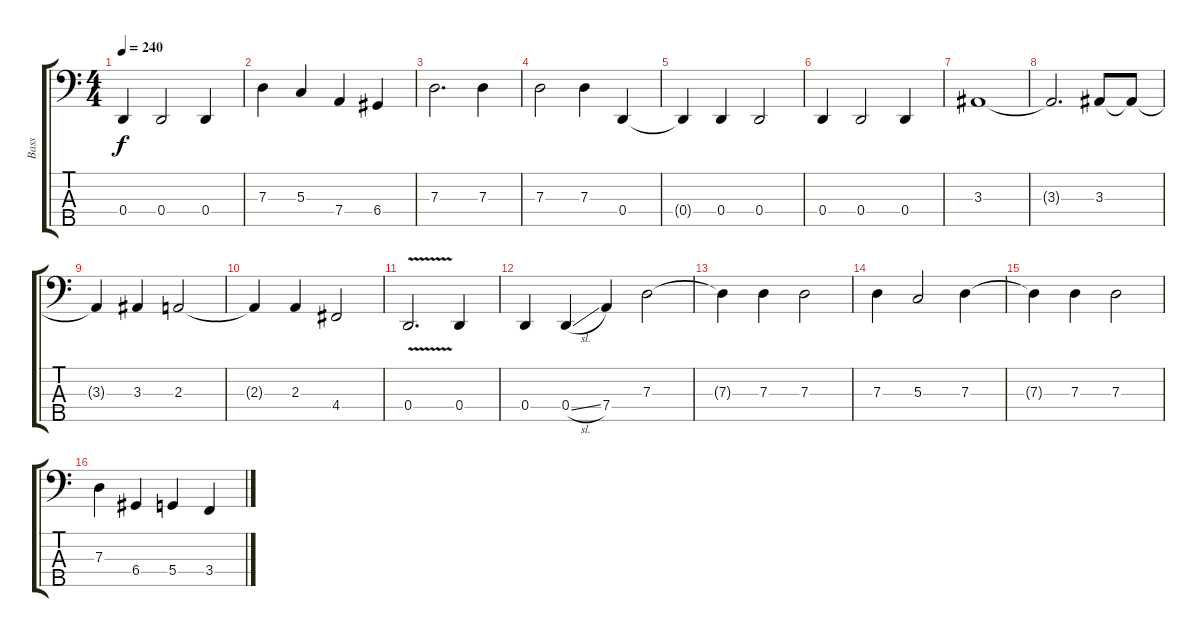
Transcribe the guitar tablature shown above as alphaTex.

\track ("Bass" "Bass") {instrument electricbasspick}
\staff {score tabs}
\tuning (F2 C2 G1 D1 A0) {hide}
\ts (4 4)
\tempo 240
\clef f4
\ks c
0.4.4{dy f} 0.4.2 0.4.4 |
7.3.4 5.3.4 7.4.4 6.4.4 |
7.3.2{d} 7.3.4 |
7.3.2 7.3.4 0.4.4 |
0.4{t}.4 0.4.4 0.4.2 |
0.4.4 0.4.2 0.4.4 |
3.3.1 |
3.3{t}.2{d} 3.3.8 3.3{t}.8 |
3.3{t}.4 3.3.4 2.3.2 |
2.3{t}.4 2.3.4 4.4.2 |
0.4{v}.2{d} 0.4.4 |
0.4.4 0.4{sl}.4 7.4.4 7.3.2 |
7.3{t}.4 7.3.4 7.3.2 |
7.3.4 5.3.2 7.3.4 |
7.3{t}.4 7.3.4 7.3.2 |
7.3.4 6.4.4 5.4.4 3.4.4
